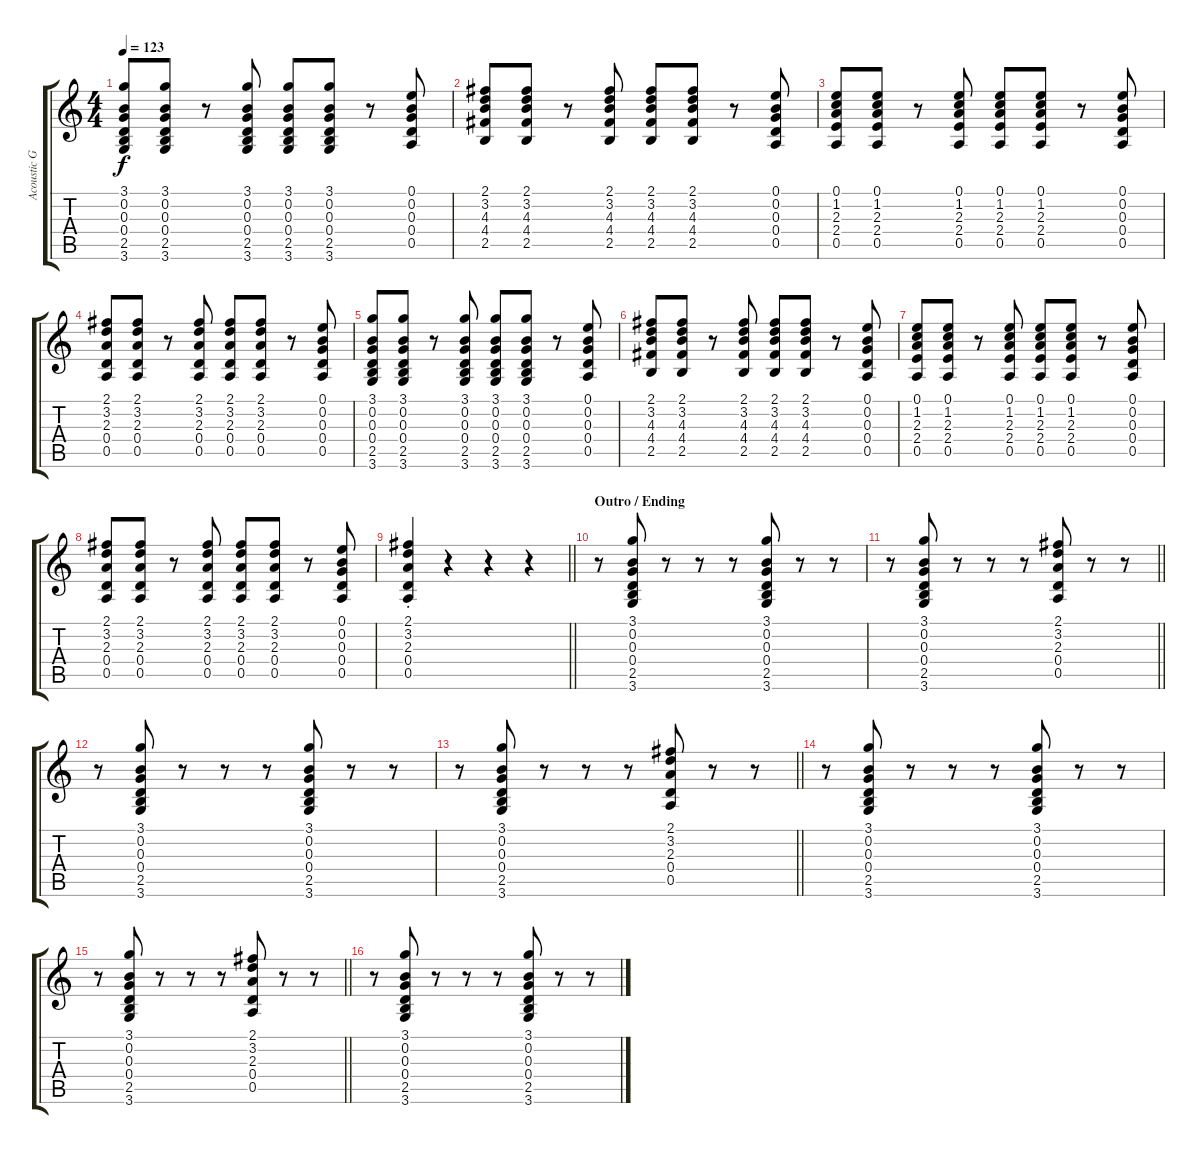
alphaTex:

\track ("Acoustic Guitar" "Acoustic G") {instrument acousticguitarsteel}
\staff {score tabs}
\tuning (E4 B3 G3 D3 A2 E2) {hide}
\ts (4 4)
\tempo 123
\clef g2
\ks c
(3.1 0.2 0.3 0.4 2.5 3.6).8{dy f} (3.1 0.2 0.3 0.4 2.5 3.6).8 r.8 (3.1 0.2 0.3 0.4 2.5 3.6).8 (3.1 0.2 0.3 0.4 2.5 3.6).8 (3.1 0.2 0.3 0.4 2.5 3.6).8 r.8 (0.1 0.2 0.3 0.4 0.5).8 |
(2.1 3.2 4.3 4.4 2.5).8 (2.1 3.2 4.3 4.4 2.5).8 r.8 (2.1 3.2 4.3 4.4 2.5).8 (2.1 3.2 4.3 4.4 2.5).8 (2.1 3.2 4.3 4.4 2.5).8 r.8 (0.1 0.2 0.3 0.4 0.5).8 |
(0.1 1.2 2.3 2.4 0.5).8 (0.1 1.2 2.3 2.4 0.5).8 r.8 (0.1 1.2 2.3 2.4 0.5).8 (0.1 1.2 2.3 2.4 0.5).8 (0.1 1.2 2.3 2.4 0.5).8 r.8 (0.1 0.2 0.3 0.4 0.5).8 |
(2.1 3.2 2.3 0.4 0.5).8 (2.1 3.2 2.3 0.4 0.5).8 r.8 (2.1 3.2 2.3 0.4 0.5).8 (2.1 3.2 2.3 0.4 0.5).8 (2.1 3.2 2.3 0.4 0.5).8 r.8 (0.1 0.2 0.3 0.4 0.5).8 |
(3.1 0.2 0.3 0.4 2.5 3.6).8 (3.1 0.2 0.3 0.4 2.5 3.6).8 r.8 (3.1 0.2 0.3 0.4 2.5 3.6).8 (3.1 0.2 0.3 0.4 2.5 3.6).8 (3.1 0.2 0.3 0.4 2.5 3.6).8 r.8 (0.1 0.2 0.3 0.4 0.5).8 |
(2.1 3.2 4.3 4.4 2.5).8 (2.1 3.2 4.3 4.4 2.5).8 r.8 (2.1 3.2 4.3 4.4 2.5).8 (2.1 3.2 4.3 4.4 2.5).8 (2.1 3.2 4.3 4.4 2.5).8 r.8 (0.1 0.2 0.3 0.4 0.5).8 |
(0.1 1.2 2.3 2.4 0.5).8 (0.1 1.2 2.3 2.4 0.5).8 r.8 (0.1 1.2 2.3 2.4 0.5).8 (0.1 1.2 2.3 2.4 0.5).8 (0.1 1.2 2.3 2.4 0.5).8 r.8 (0.1 0.2 0.3 0.4 0.5).8 |
(2.1 3.2 2.3 0.4 0.5).8 (2.1 3.2 2.3 0.4 0.5).8 r.8 (2.1 3.2 2.3 0.4 0.5).8 (2.1 3.2 2.3 0.4 0.5).8 (2.1 3.2 2.3 0.4 0.5).8 r.8 (0.1 0.2 0.3 0.4 0.5).8 |
\barLineRight lightlight
(2.1{st} 3.2{st} 2.3{st} 0.4{st} 0.5{st}).4 r.4 r.4 r.4 |
\section ("" "Outro / Ending")
r.8 (3.1 0.2 0.3 0.4 2.5 3.6).8 r.8 r.8 r.8 (3.1 0.2 0.3 0.4 2.5 3.6).8 r.8 r.8 |
\barLineRight lightlight
r.8 (3.1 0.2 0.3 0.4 2.5 3.6).8 r.8 r.8 r.8 (2.1 3.2 2.3 0.4 0.5).8 r.8 r.8 |
r.8 (3.1 0.2 0.3 0.4 2.5 3.6).8 r.8 r.8 r.8 (3.1 0.2 0.3 0.4 2.5 3.6).8 r.8 r.8 |
\barLineRight lightlight
r.8 (3.1 0.2 0.3 0.4 2.5 3.6).8 r.8 r.8 r.8 (2.1 3.2 2.3 0.4 0.5).8 r.8 r.8 |
r.8 (3.1 0.2 0.3 0.4 2.5 3.6).8 r.8 r.8 r.8 (3.1 0.2 0.3 0.4 2.5 3.6).8 r.8 r.8 |
\barLineRight lightlight
r.8 (3.1 0.2 0.3 0.4 2.5 3.6).8 r.8 r.8 r.8 (2.1 3.2 2.3 0.4 0.5).8 r.8 r.8 |
r.8 (3.1 0.2 0.3 0.4 2.5 3.6).8 r.8 r.8 r.8 (3.1 0.2 0.3 0.4 2.5 3.6).8 r.8 r.8
